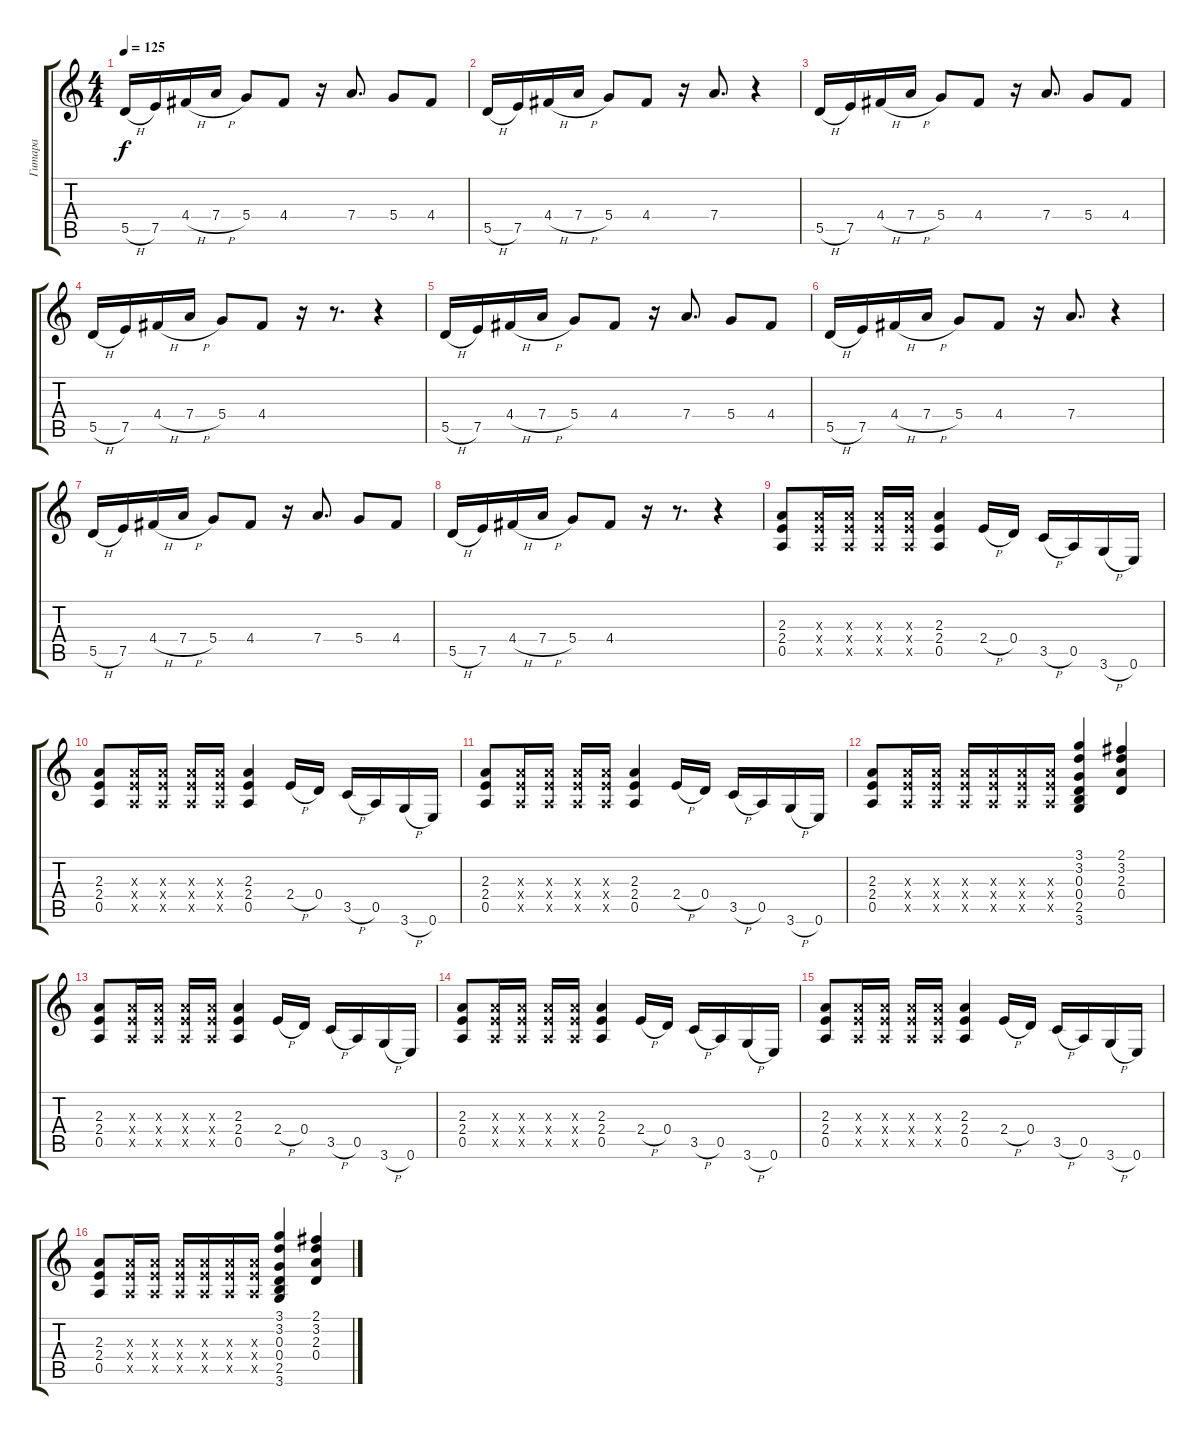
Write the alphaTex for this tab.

\track ("Гитара" "Гитара") {instrument acousticguitarsteel}
\staff {score tabs}
\tuning (E4 B3 G3 D3 A2 E2) {hide}
\ts (4 4)
\tempo 125
\clef g2
\ks c
5.5{h}.16{dy f} 7.5.16 4.4{h}.16 7.4{h}.16 5.4.8 4.4.8 r.16 7.4.8{d} 5.4.8 4.4.8 |
5.5{h}.16 7.5.16 4.4{h}.16 7.4{h}.16 5.4.8 4.4.8 r.16 7.4.8{d} r.4 |
5.5{h}.16 7.5.16 4.4{h}.16 7.4{h}.16 5.4.8 4.4.8 r.16 7.4.8{d} 5.4.8 4.4.8 |
5.5{h}.16 7.5.16 4.4{h}.16 7.4{h}.16 5.4.8 4.4.8 r.16 r.8{d} r.4 |
5.5{h}.16 7.5.16 4.4{h}.16 7.4{h}.16 5.4.8 4.4.8 r.16 7.4.8{d} 5.4.8 4.4.8 |
5.5{h}.16 7.5.16 4.4{h}.16 7.4{h}.16 5.4.8 4.4.8 r.16 7.4.8{d} r.4 |
5.5{h}.16 7.5.16 4.4{h}.16 7.4{h}.16 5.4.8 4.4.8 r.16 7.4.8{d} 5.4.8 4.4.8 |
5.5{h}.16 7.5.16 4.4{h}.16 7.4{h}.16 5.4.8 4.4.8 r.16 r.8{d} r.4 |
(2.3 2.4 0.5).8 (2.3{x} 2.4{x} 0.5{x}).16 (2.3{x} 2.4{x} 0.5{x}).16 (2.3{x} 2.4{x} 0.5{x}).16 (2.3{x} 2.4{x} 0.5{x}).16 (2.3 2.4 0.5).4 2.4{h}.16 0.4.16 3.5{h}.16 0.5.16 3.6{h}.16 0.6.16 |
(2.3 2.4 0.5).8 (2.3{x} 2.4{x} 0.5{x}).16 (2.3{x} 2.4{x} 0.5{x}).16 (2.3{x} 2.4{x} 0.5{x}).16 (2.3{x} 2.4{x} 0.5{x}).16 (2.3 2.4 0.5).4 2.4{h}.16 0.4.16 3.5{h}.16 0.5.16 3.6{h}.16 0.6.16 |
(2.3 2.4 0.5).8 (2.3{x} 2.4{x} 0.5{x}).16 (2.3{x} 2.4{x} 0.5{x}).16 (2.3{x} 2.4{x} 0.5{x}).16 (2.3{x} 2.4{x} 0.5{x}).16 (2.3 2.4 0.5).4 2.4{h}.16 0.4.16 3.5{h}.16 0.5.16 3.6{h}.16 0.6.16 |
(2.3 2.4 0.5).8 (2.3{x} 2.4{x} 0.5{x}).16 (2.3{x} 2.4{x} 0.5{x}).16 (2.3{x} 2.4{x} 0.5{x}).16 (2.3{x} 2.4{x} 0.5{x}).16 (2.3{x} 2.4{x} 0.5{x}).16 (2.3{x} 2.4{x} 0.5{x}).16 (3.1 3.2 0.3 0.4 2.5 3.6).4 (2.1 3.2 2.3 0.4).4 |
(2.3 2.4 0.5).8 (2.3{x} 2.4{x} 0.5{x}).16 (2.3{x} 2.4{x} 0.5{x}).16 (2.3{x} 2.4{x} 0.5{x}).16 (2.3{x} 2.4{x} 0.5{x}).16 (2.3 2.4 0.5).4 2.4{h}.16 0.4.16 3.5{h}.16 0.5.16 3.6{h}.16 0.6.16 |
(2.3 2.4 0.5).8 (2.3{x} 2.4{x} 0.5{x}).16 (2.3{x} 2.4{x} 0.5{x}).16 (2.3{x} 2.4{x} 0.5{x}).16 (2.3{x} 2.4{x} 0.5{x}).16 (2.3 2.4 0.5).4 2.4{h}.16 0.4.16 3.5{h}.16 0.5.16 3.6{h}.16 0.6.16 |
(2.3 2.4 0.5).8 (2.3{x} 2.4{x} 0.5{x}).16 (2.3{x} 2.4{x} 0.5{x}).16 (2.3{x} 2.4{x} 0.5{x}).16 (2.3{x} 2.4{x} 0.5{x}).16 (2.3 2.4 0.5).4 2.4{h}.16 0.4.16 3.5{h}.16 0.5.16 3.6{h}.16 0.6.16 |
(2.3 2.4 0.5).8 (2.3{x} 2.4{x} 0.5{x}).16 (2.3{x} 2.4{x} 0.5{x}).16 (2.3{x} 2.4{x} 0.5{x}).16 (2.3{x} 2.4{x} 0.5{x}).16 (2.3{x} 2.4{x} 0.5{x}).16 (2.3{x} 2.4{x} 0.5{x}).16 (3.1 3.2 0.3 0.4 2.5 3.6).4 (2.1 3.2 2.3 0.4).4
